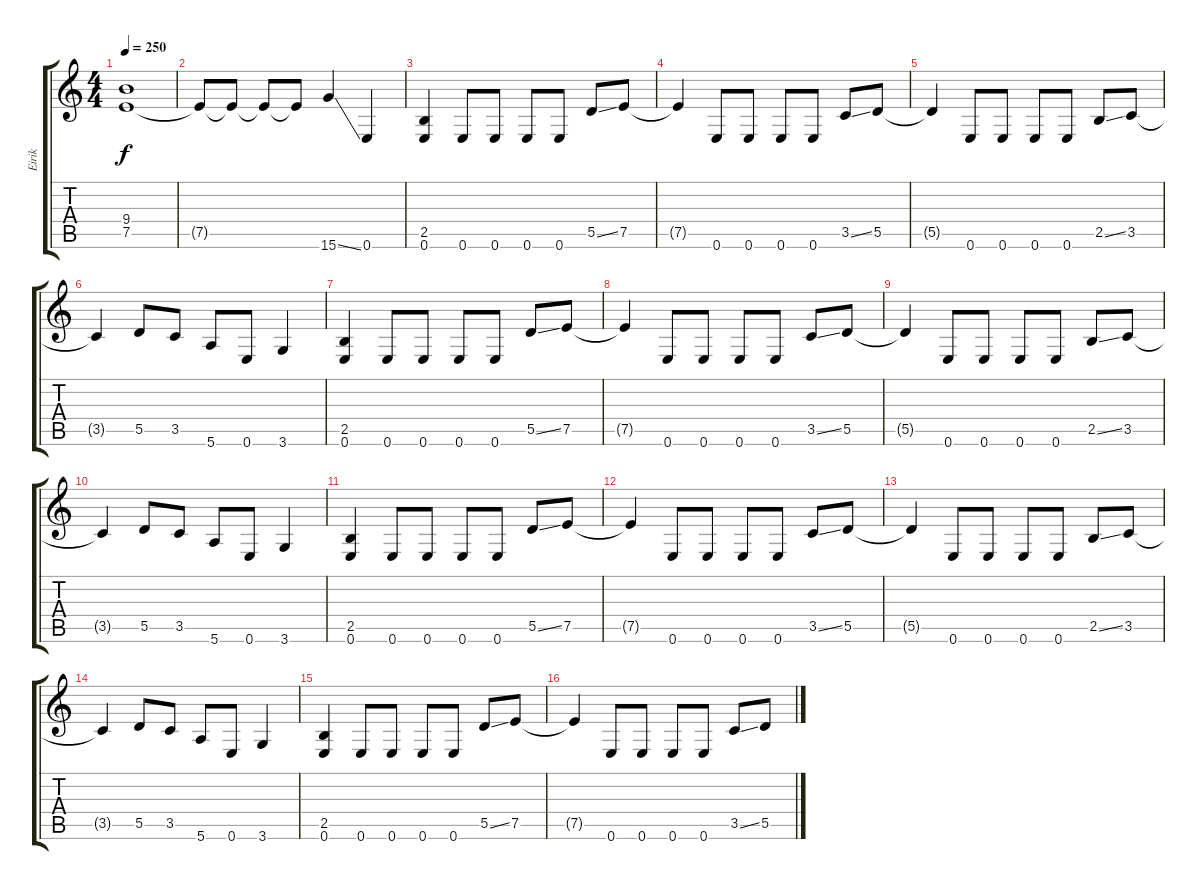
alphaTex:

\track ("Eirik" "Eirik") {instrument overdrivenguitar}
\staff {score tabs}
\tuning (E4 B3 G3 D3 A2 E2) {hide}
\ts (4 4)
\tempo 250
\clef g2
\ks c
(9.4 7.5).1{dy f} |
7.5{t}.8 7.5{t}.8 7.5{t}.8 7.5{t}.8 15.6{ss}.4 0.6.4 |
(2.5 0.6).4 0.6.8 0.6.8 0.6.8 0.6.8 5.5{ss}.8 7.5.8 |
7.5{t}.4 0.6.8 0.6.8 0.6.8 0.6.8 3.5{ss}.8 5.5.8 |
5.5{t}.4 0.6.8 0.6.8 0.6.8 0.6.8 2.5{ss}.8 3.5.8 |
3.5{t}.4 5.5.8 3.5.8 5.6.8 0.6.8 3.6.4 |
(2.5 0.6).4 0.6.8 0.6.8 0.6.8 0.6.8 5.5{ss}.8 7.5.8 |
7.5{t}.4 0.6.8 0.6.8 0.6.8 0.6.8 3.5{ss}.8 5.5.8 |
5.5{t}.4 0.6.8 0.6.8 0.6.8 0.6.8 2.5{ss}.8 3.5.8 |
3.5{t}.4 5.5.8 3.5.8 5.6.8 0.6.8 3.6.4 |
(2.5 0.6).4 0.6.8 0.6.8 0.6.8 0.6.8 5.5{ss}.8 7.5.8 |
7.5{t}.4 0.6.8 0.6.8 0.6.8 0.6.8 3.5{ss}.8 5.5.8 |
5.5{t}.4 0.6.8 0.6.8 0.6.8 0.6.8 2.5{ss}.8 3.5.8 |
3.5{t}.4 5.5.8 3.5.8 5.6.8 0.6.8 3.6.4 |
(2.5 0.6).4 0.6.8 0.6.8 0.6.8 0.6.8 5.5{ss}.8 7.5.8 |
7.5{t}.4 0.6.8 0.6.8 0.6.8 0.6.8 3.5{ss}.8 5.5.8
